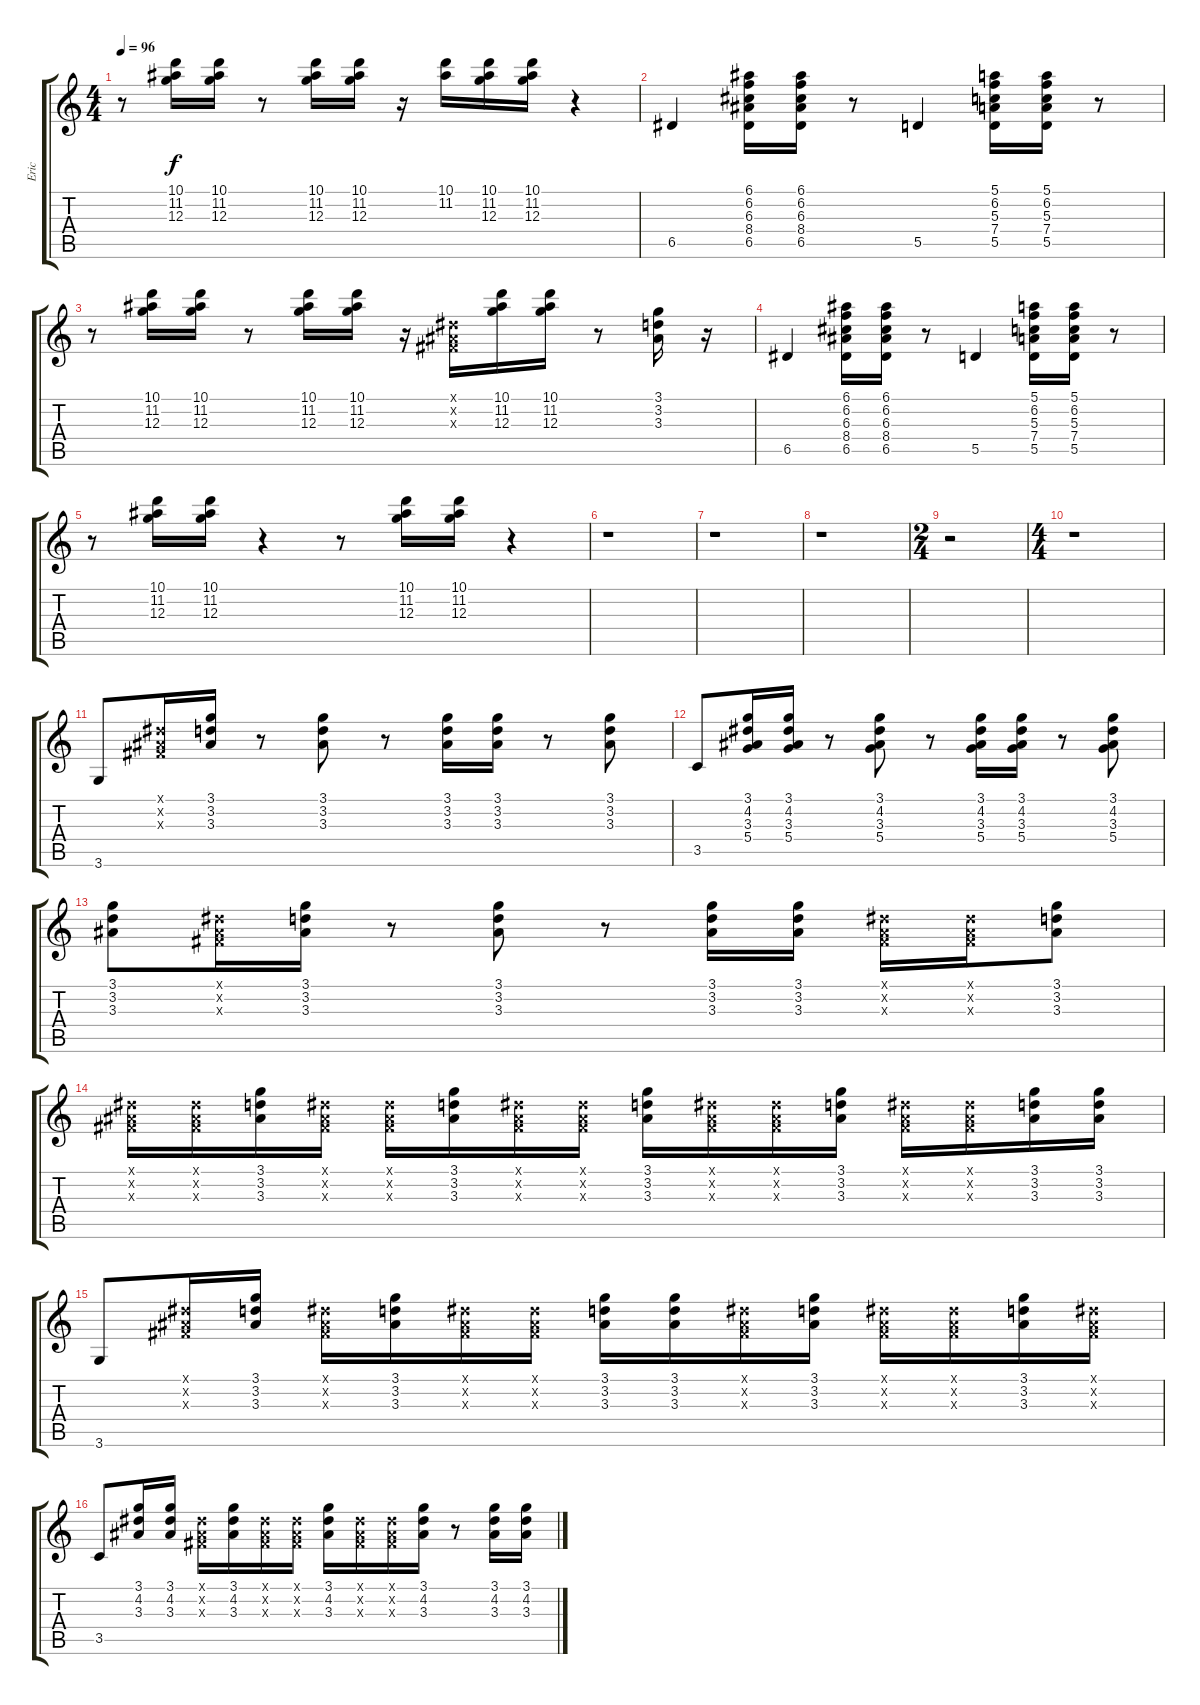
\track ("Eric" "Eric") {instrument electricguitarclean}
\staff {score tabs}
\tuning (E4 B3 G3 D3 A2 E2) {hide}
\ts (4 4)
\tempo 96
\clef g2
\ks c
r.8{dy f} (10.1 11.2 12.3).16 (10.1 11.2 12.3).16 r.8 (10.1 11.2 12.3).16 (10.1 11.2 12.3).16 r.16 (10.1 11.2).16 (10.1 11.2 12.3).16 (10.1 11.2 12.3).16 r.4 |
6.5.4 (6.1 6.2 6.3 8.4 6.5).16 (6.1 6.2 6.3 8.4 6.5).16 r.8 5.5.4 (5.1 6.2 5.3 7.4 5.5).16 (5.1 6.2 5.3 7.4 5.5).16 r.8 |
r.8 (10.1 11.2 12.3).16 (10.1 11.2 12.3).16 r.8 (10.1 11.2 12.3).16 (10.1 11.2 12.3).16 r.16 (-1.1{x} -1.2{x} -1.3{x}).16 (10.1 11.2 12.3).16 (10.1 11.2 12.3).16 r.8 (3.1 3.2 3.3).16 r.16 |
6.5.4 (6.1 6.2 6.3 8.4 6.5).16 (6.1 6.2 6.3 8.4 6.5).16 r.8 5.5.4 (5.1 6.2 5.3 7.4 5.5).16 (5.1 6.2 5.3 7.4 5.5).16 r.8 |
r.8 (10.1 11.2 12.3).16 (10.1 11.2 12.3).16 r.4 r.8 (10.1 11.2 12.3).16 (10.1 11.2 12.3).16 r.4 |
r.1 |
r.1 |
r.1 |
\ts (2 4)
r.2 |
\ts (4 4)
r.1 |
3.6.8 (-1.1{x} -1.2{x} -1.3{x}).16 (3.1 3.2 3.3).16 r.8 (3.1 3.2 3.3).8 r.8 (3.1 3.2 3.3).16 (3.1 3.2 3.3).16 r.8 (3.1 3.2 3.3).8 |
3.5.8 (3.1 4.2 3.3 5.4).16 (3.1 4.2 3.3 5.4).16 r.8 (3.1 4.2 3.3 5.4).8 r.8 (3.1 4.2 3.3 5.4).16 (3.1 4.2 3.3 5.4).16 r.8 (3.1 4.2 3.3 5.4).8 |
(3.1 3.2 3.3).8 (-1.1{x} -1.2{x} -1.3{x}).16 (3.1 3.2 3.3).16 r.8 (3.1 3.2 3.3).8 r.8 (3.1 3.2 3.3).16 (3.1 3.2 3.3).16 (-1.1{x} -1.2{x} -1.3{x}).16 (-1.1{x} -1.2{x} -1.3{x}).16 (3.1 3.2 3.3).8 |
(-1.1{x} -1.2{x} -1.3{x}).16 (-1.1{x} -1.2{x} -1.3{x}).16 (3.1 3.2 3.3).16 (-1.1{x} -1.2{x} -1.3{x}).16 (-1.1{x} -1.2{x} -1.3{x}).16 (3.1 3.2 3.3).16 (-1.1{x} -1.2{x} -1.3{x}).16 (-1.1{x} -1.2{x} -1.3{x}).16 (3.1 3.2 3.3).16 (-1.1{x} -1.2{x} -1.3{x}).16 (-1.1{x} -1.2{x} -1.3{x}).16 (3.1 3.2 3.3).16 (-1.1{x} -1.2{x} -1.3{x}).16 (-1.1{x} -1.2{x} -1.3{x}).16 (3.1 3.2 3.3).16 (3.1 3.2 3.3).16 |
3.6.8 (-1.1{x} -1.2{x} -1.3{x}).16 (3.1 3.2 3.3).16 (-1.1{x} -1.2{x} -1.3{x}).16 (3.1 3.2 3.3).16 (-1.1{x} -1.2{x} -1.3{x}).16 (-1.1{x} -1.2{x} -1.3{x}).16 (3.1 3.2 3.3).16 (3.1 3.2 3.3).16 (-1.1{x} -1.2{x} -1.3{x}).16 (3.1 3.2 3.3).16 (-1.1{x} -1.2{x} -1.3{x}).16 (-1.1{x} -1.2{x} -1.3{x}).16 (3.1 3.2 3.3).16 (-1.1{x} -1.2{x} -1.3{x}).16 |
3.5.8 (3.1 4.2 3.3).16 (3.1 4.2 3.3).16 (-1.1{x} -1.2{x} -1.3{x}).16 (3.1 4.2 3.3).16 (-1.1{x} -1.2{x} -1.3{x}).16 (-1.1{x} -1.2{x} -1.3{x}).16 (3.1 4.2 3.3).16 (-1.1{x} -1.2{x} -1.3{x}).16 (-1.1{x} -1.2{x} -1.3{x}).16 (3.1 4.2 3.3).16 r.8 (3.1 4.2 3.3).16 (3.1 4.2 3.3).16
